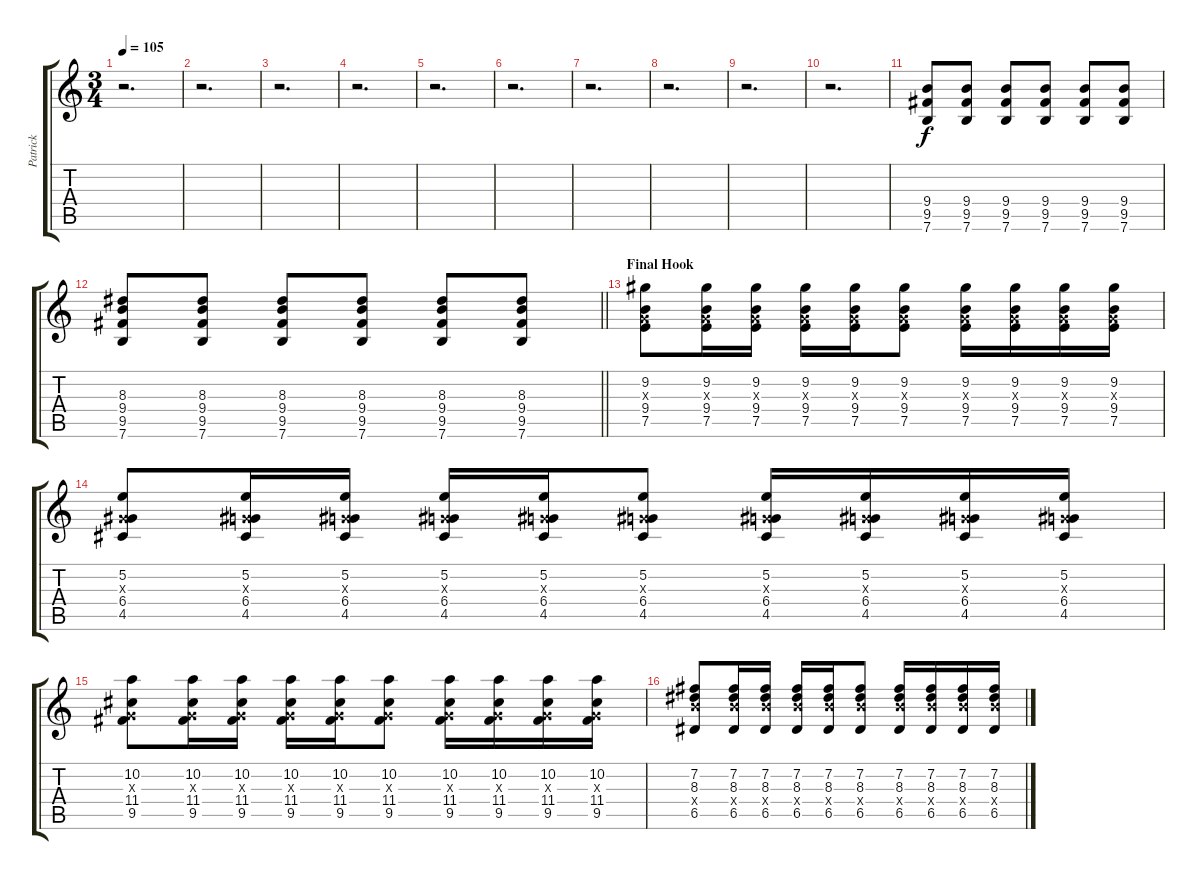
\track ("Patrick" "Patrick") {instrument distortionguitar}
\staff {score tabs}
\tuning (E4 B3 G3 D3 A2 E2) {hide}
\ts (3 4)
\tempo 105
\clef g2
\ks c
r.2{d dy f} |
r.2{d} |
r.2{d} |
r.2{d} |
r.2{d} |
r.2{d} |
r.2{d} |
r.2{d} |
r.2{d} |
r.2{d} |
(9.4 9.5 7.6).8{instrument distortionguitar} (9.4 9.5 7.6).8 (9.4 9.5 7.6).8 (9.4 9.5 7.6).8 (9.4 9.5 7.6).8 (9.4 9.5 7.6).8 |
\barLineRight lightlight
(8.3 9.4 9.5 7.6).8 (8.3 9.4 9.5 7.6).8 (8.3 9.4 9.5 7.6).8 (8.3 9.4 9.5 7.6).8 (8.3 9.4 9.5 7.6).8 (8.3 9.4 9.5 7.6).8 |
\section ("" "Final Hook")
(9.2 0.3{x} 9.4 7.5).8{instrument distortionguitar} (9.2 0.3{x} 9.4 7.5).16 (9.2 0.3{x} 9.4 7.5).16 (9.2 0.3{x} 9.4 7.5).16 (9.2 0.3{x} 9.4 7.5).16 (9.2 0.3{x} 9.4 7.5).8 (9.2 0.3{x} 9.4 7.5).16 (9.2 0.3{x} 9.4 7.5).16 (9.2 0.3{x} 9.4 7.5).16 (9.2 0.3{x} 9.4 7.5).16 |
(5.2 0.3{x} 6.4 4.5).8 (5.2 0.3{x} 6.4 4.5).16 (5.2 0.3{x} 6.4 4.5).16 (5.2 0.3{x} 6.4 4.5).16 (5.2 0.3{x} 6.4 4.5).16 (5.2 0.3{x} 6.4 4.5).8 (5.2 0.3{x} 6.4 4.5).16 (5.2 0.3{x} 6.4 4.5).16 (5.2 0.3{x} 6.4 4.5).16 (5.2 0.3{x} 6.4 4.5).16 |
(10.2 0.3{x} 11.4 9.5).8 (10.2 0.3{x} 11.4 9.5).16 (10.2 0.3{x} 11.4 9.5).16 (10.2 0.3{x} 11.4 9.5).16 (10.2 0.3{x} 11.4 9.5).16 (10.2 0.3{x} 11.4 9.5).8 (10.2 0.3{x} 11.4 9.5).16 (10.2 0.3{x} 11.4 9.5).16 (10.2 0.3{x} 11.4 9.5).16 (10.2 0.3{x} 11.4 9.5).16 |
(7.2 8.3 9.4{x} 6.5).8 (7.2 8.3 9.4{x} 6.5).16 (7.2 8.3 9.4{x} 6.5).16 (7.2 8.3 9.4{x} 6.5).16 (7.2 8.3 9.4{x} 6.5).16 (7.2 8.3 9.4{x} 6.5).8 (7.2 8.3 9.4{x} 6.5).16 (7.2 8.3 9.4{x} 6.5).16 (7.2 8.3 9.4{x} 6.5).16 (7.2 8.3 9.4{x} 6.5).16
